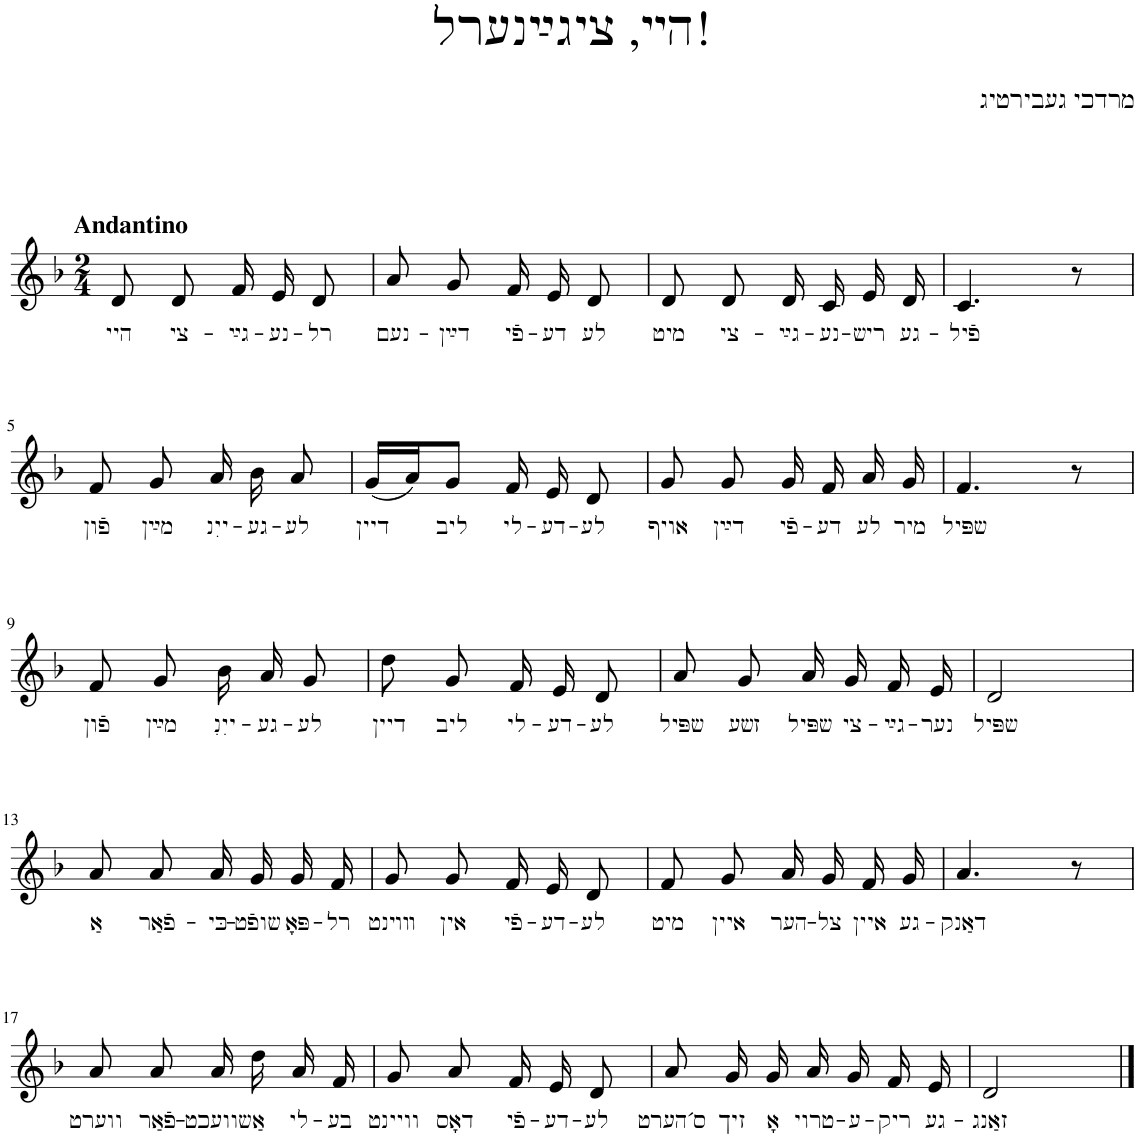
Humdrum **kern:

**kern	**text
*part1	*part1
*staff1	*staff1
*I"Piano	*
*I'Pno.	*
*clefG2	*
*k[b-]	*
*M2/4	*
=1	=1
!LO:TX:a:B:t=Andantino	!
!	!LO:LY:b
8d/	היי
!	!LO:LY:b
8d/	צי-
!	!LO:LY:b
16f/	-גײַ-
!	!LO:LY:b
16e/	-נע-
!	!LO:LY:b
8d/	-רל
=2	=2
!	!LO:LY:b
8a/	נעם-
!	!LO:LY:b
8g/	-דײַן
!	!LO:LY:b
16f/	פֿי-
!	!LO:LY:b
16e/	-דע
!	!LO:LY:b
8d/	לע
=3	=3
!	!LO:LY:b
8d/	מיט
!	!LO:LY:b
8d/	צי-
!	!LO:LY:b
16d/	-גײַ-
!	!LO:LY:b
16c/	נע-
!	!LO:LY:b
16e/	-ריש
!	!LO:LY:b
16d/	גע-
=4	=4
!	!LO:LY:b
4.c/	-פֿיל
8r	.
!!LO:LB:g=z
=5	=5
!	!LO:LY:b
8f/	פֿון
!	!LO:LY:b
8g/	מײַן
!	!LO:LY:b
16a/	ייִנ-
!	!LO:LY:b
16b-\	-גע-
!	!LO:LY:b
8a/	-לע
=6	=6
!	!LO:LY:b
(16g/LL	דיין
16a/J)	.
!	!LO:LY:b
8g/J	ליב
!	!LO:LY:b
16f/	לי-
!	!LO:LY:b
16e/	-דע-
!	!LO:LY:b
8d/	-לע
=7	=7
!	!LO:LY:b
8g/	אויף
!	!LO:LY:b
8g/	דײַן
!	!LO:LY:b
16g/	פֿי-
!	!LO:LY:b
16f/	-דע
!	!LO:LY:b
16a/	לע
!	!LO:LY:b
16g/	מיר
=8	=8
!	!LO:LY:b
4.f/	שפּיל
8r	.
!!LO:LB:g=z
=9	=9
!	!LO:LY:b
8f/	פֿון
!	!LO:LY:b
8g/	מײַן
!	!LO:LY:b
16b-\	ייִנִ-
!	!LO:LY:b
16a/	-גע-
!	!LO:LY:b
8g/	-לע
=10	=10
!	!LO:LY:b
8dd\	דיין
!	!LO:LY:b
8g/	ליב
!	!LO:LY:b
16f/	לי-
!	!LO:LY:b
16e/	-דע-
!	!LO:LY:b
8d/	-לע
=11	=11
!	!LO:LY:b
8a/	שפּיל
!	!LO:LY:b
8g/	זשע
!	!LO:LY:b
16a/	שפּיל
!	!LO:LY:b
16g/	צי-
!	!LO:LY:b
16f/	-גײַ-
!	!LO:LY:b
16e/	-נער
=12	=12
!	!LO:LY:b
2d/	שפּיל
!!LO:LB:g=z
=13	=13
!	!LO:LY:b
8a/	אַ
!	!LO:LY:b
8a/	פֿאַר-
!	!LO:LY:b
16a/	-כּי-
!	!LO:LY:b
16g/	-שופֿט
!	!LO:LY:b
16g/	פּאָ-
!	!LO:LY:b
16f/	-רל
=14	=14
!	!LO:LY:b
8g/	װױנט
!	!LO:LY:b
8g/	אין
!	!LO:LY:b
16f/	פֿי-
!	!LO:LY:b
16e/	-דע-
!	!LO:LY:b
8d/	-לע
=15	=15
!	!LO:LY:b
8f/	מיט
!	!LO:LY:b
8g/	איין
!	!LO:LY:b
16a/	הער-
!	!LO:LY:b
16g/	-צל
!	!LO:LY:b
16f/	איין
!	!LO:LY:b
16g/	גע-
=16	=16
!	!LO:LY:b
4.a/	-דאַנק
8r	.
!!LO:LB:g=z
=17	=17
!	!LO:LY:b
8a/	ווערט
!	!LO:LY:b
8a/	פֿאַר-
!	!LO:LY:b
16a/	-שוועכט
!	!LO:LY:b
16dd\	אַ
!	!LO:LY:b
16a/	לי-
!	!LO:LY:b
16f/	-בע
=18	=18
!	!LO:LY:b
8g/	וויינט
!	!LO:LY:b
8a/	דאָס
!	!LO:LY:b
16f/	פֿי-
!	!LO:LY:b
16e/	-דע-
!	!LO:LY:b
8d/	-לע
=19	=19
!	!LO:LY:b
8a/	ס´הערט
!	!LO:LY:b
16g/	זיך
!	!LO:LY:b
16g/	אָ
!	!LO:LY:b
16a/	טרוי-
!	!LO:LY:b
16g/	-ע-
!	!LO:LY:b
16f/	-ריק
!	!LO:LY:b
16e/	גע-
=20	=20
!	!LO:LY:b
2d/	-זאַנג
==	==
*-	*-
